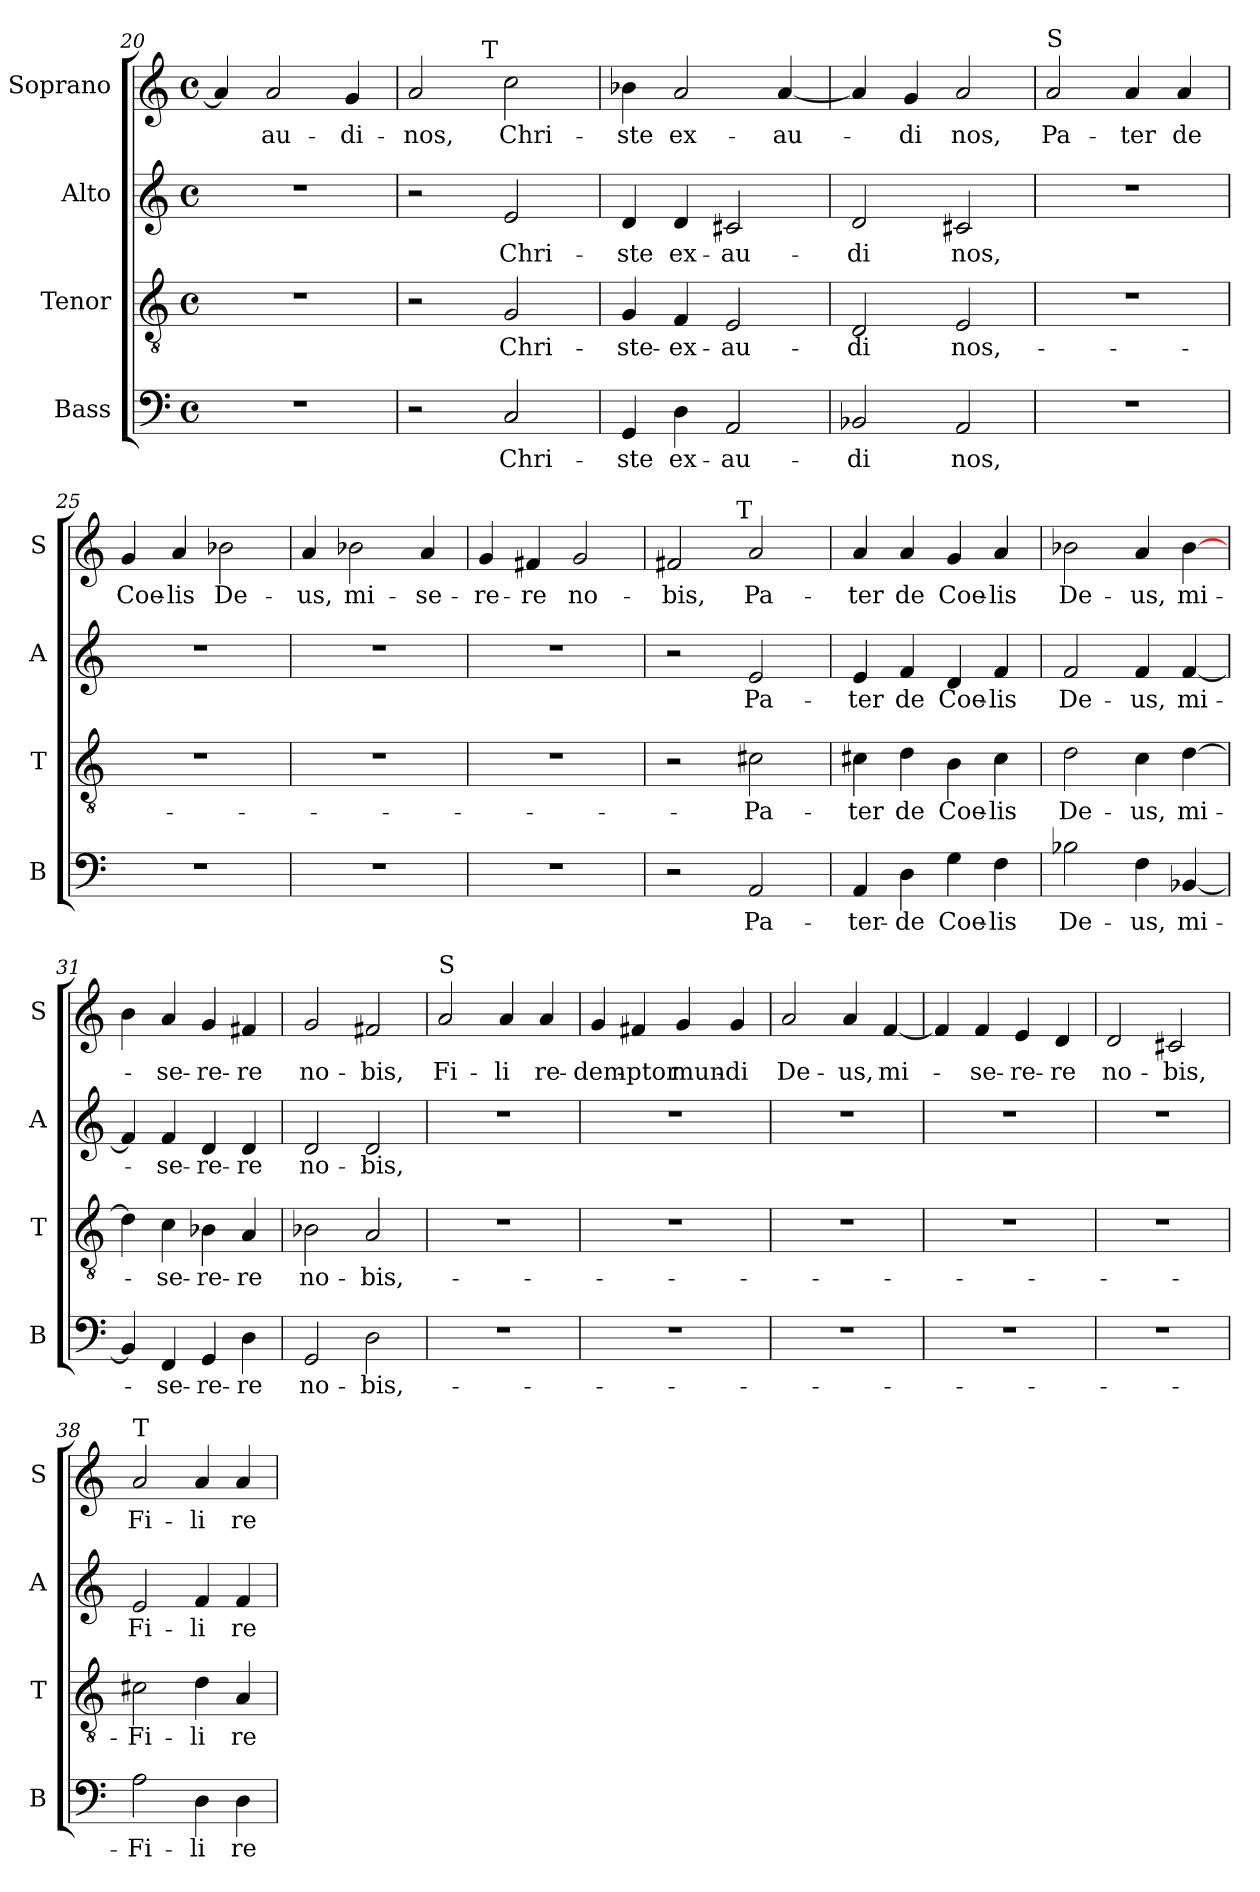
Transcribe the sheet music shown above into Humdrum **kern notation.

**kern	**text	**kern	**text	**kern	**text	**kern	**text
*part4	*part4	*part3	*part3	*part2	*part2	*part1	*part1
*staff4	*staff4	*staff3	*staff3	*staff2	*staff2	*staff1	*staff1
*I"Bass	*	*I"Tenor	*	*I"Alto	*	*I"Soprano	*
*I'B	*	*I'T	*	*I'A	*	*I'S	*
*clefF4	*	*clefGv2	*	*clefG2	*	*clefG2	*
*k[]	*	*k[]	*	*k[]	*	*k[]	*
*C:	*	*C:	*	*C:	*	*C:	*
*M4/4	*	*M4/4	*	*M4/4	*	*M4/4	*
*met(c)	*	*met(c)	*	*met(c)	*	*met(c)	*
=20	=20	=20	=20	=20	=20	=20	=20
1r	.	1r	.	1r	.	4a/]	.
.	.	.	.	.	.	2a/	-au-
.	.	.	.	.	.	4g/	-di-
=21	=21	=21	=21	=21	=21	=21	=21
*	*	*	*	*	*	*^	*
2r	.	2r	.	2r	.	2a/	4..ryy	-nos,
!	!	!	!	!	!	!	!LO:TX:a:t=T	!
.	.	.	.	.	.	.	2ryy	.
2C/	Chri-	2G/	Chri-	2e/	Chri-	2cc\	.	Chri-
.	.	.	.	.	.	.	16ryy	.
*	*	*	*	*	*	*v	*v	*
!!LO:PB:g=z
=22	=22	=22	=22	=22	=22	=22	=22
4GG/	-ste	4G/	-ste-	4d/	-ste	4b-X\	-ste
4D\	ex-	4F/	-ex-	4d/	ex-	2a/	ex-
2AA/	-au-	2E/	-au-	2c#X/	-au-	.	.
.	.	.	.	.	.	[4a/	-au-
=23	=23	=23	=23	=23	=23	=23	=23
2BB-X/	-di	2D/	-di	2d/	-di	4a/]	.
.	.	.	.	.	.	4g/	-di
2AA/	nos,	2E/	nos,-	2c#X/	nos,	2a/	nos,
=24	=24	=24	=24	=24	=24	=24	=24
!	!	!	!	!	!	!LO:TX:a:t=S	!
1r	.	1r	.	1r	.	2a/	Pa-
.	.	.	.	.	.	4a/	-ter
.	.	.	.	.	.	4a/	de
=25	=25	=25	=25	=25	=25	=25	=25
1r	.	1r	.	1r	.	4g/	Coe-
.	.	.	.	.	.	4a/	-lis
.	.	.	.	.	.	2b-X\	De-
=26	=26	=26	=26	=26	=26	=26	=26
1r	.	1r	.	1r	.	4a/	-us,
.	.	.	.	.	.	2b-X\	mi-
.	.	.	.	.	.	4a/	-se-
=27	=27	=27	=27	=27	=27	=27	=27
1r	.	1r	.	1r	.	4g/	-re-
.	.	.	.	.	.	4f#X/	-re
.	.	.	.	.	.	2g/	no-
=28	=28	=28	=28	=28	=28	=28	=28
*	*	*	*	*	*	*^	*
2r	.	2r	.	2r	.	2f#X/	4...ryy	-bis,
!	!	!	!	!	!	!	!LO:TX:a:t=T	!
.	.	.	.	.	.	.	2ryy	.
2AA/	Pa-	2c#X\	-Pa-	2e/	Pa-	2a/	.	Pa-
.	.	.	.	.	.	.	32ryy	.
*	*	*	*	*	*	*v	*v	*
!!LO:LB:g=z
=29	=29	=29	=29	=29	=29	=29	=29
4AA/	-ter-	4c#X\	-ter	4e/	-ter	4a/	-ter
4D\	-de	4d\	de	4f/	de	4a/	de
4G\	Coe-	4B\	Coe-	4d/	Coe-	4g/	Coe-
4F\	-lis	4c#\	-lis	4f/	-lis	4a/	-lis
=30	=30	=30	=30	=30	=30	=30	=30
2B-X\	De-	2d\	De-	2f/	De-	2b-X\	De-
4F\	-us,	4c\	-us,	4f/	-us,	4a/	-us,
[4BB-X/	mi-	[4d\	mi-	[4f/	mi-	[4b-\	mi-
=31	=31	=31	=31	=31	=31	=31	=31
4BB-/]	.	4d\]	.	4f/]	.	4b\	.
4FF/	-se-	4c\	-se-	4f/	-se-	4a/	-se-
4GG/	-re-	4B-X\	-re-	4d/	-re-	4g/	-re-
4D\	-re	4A/	-re	4d/	-re	4f#X/	-re
=32	=32	=32	=32	=32	=32	=32	=32
2GG/	no-	2B-X\	no-	2d/	no-	2g/	no-
2D\	-bis,-	2A/	-bis,-	2d/	-bis,	2f#X/	-bis,
=33	=33	=33	=33	=33	=33	=33	=33
!	!	!	!	!	!	!LO:TX:a:t=S	!
1r	.	1r	.	1r	.	2a/	Fi-
.	.	.	.	.	.	4a/	-li
.	.	.	.	.	.	4a/	re-
=34	=34	=34	=34	=34	=34	=34	=34
1r	.	1r	.	1r	.	4g/	-dem-
.	.	.	.	.	.	4f#X/	-ptor
.	.	.	.	.	.	4g/	mun-
.	.	.	.	.	.	4g/	-di
=35	=35	=35	=35	=35	=35	=35	=35
1r	.	1r	.	1r	.	2a/	De-
.	.	.	.	.	.	4a/	-us,
.	.	.	.	.	.	[4f/	mi-
!!LO:LB:g=z
=36	=36	=36	=36	=36	=36	=36	=36
1r	.	1r	.	1r	.	4f/]	.
.	.	.	.	.	.	4f/	-se-
.	.	.	.	.	.	4e/	-re-
.	.	.	.	.	.	4d/	-re
=37	=37	=37	=37	=37	=37	=37	=37
1r	.	1r	.	1r	.	2d/	no-
.	.	.	.	.	.	2c#X/	-bis,
=38	=38	=38	=38	=38	=38	=38	=38
!	!	!	!	!	!	!LO:TX:a:t=T	!
2A\	-Fi-	2c#X\	-Fi-	2e/	Fi-	2a/	Fi-
4D\	-li	4d\	-li	4f/	-li	4a/	-li
4D\	re-	4A/	re-	4f/	re-	4a/	re-
=	=	=	=	=	=	=	=
*-	*-	*-	*-	*-	*-	*-	*-
